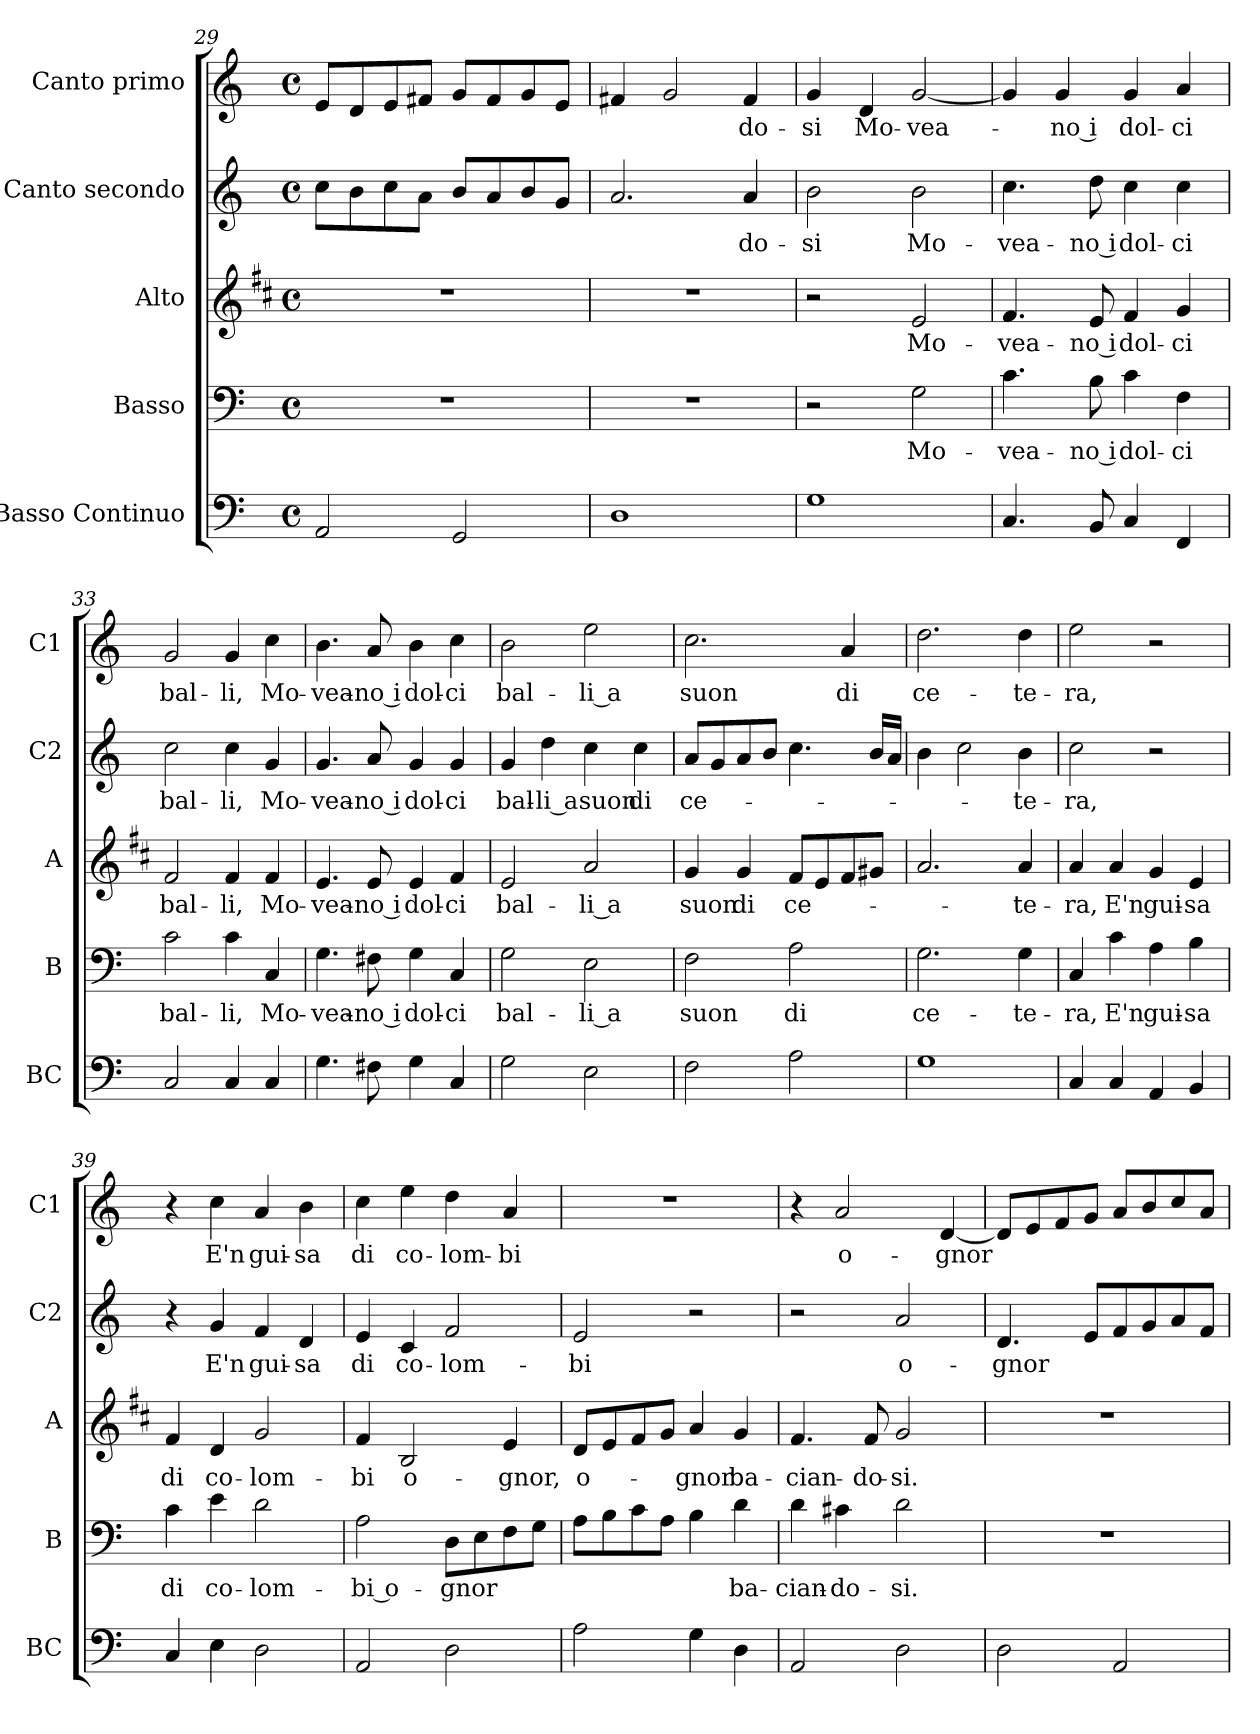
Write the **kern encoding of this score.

**kern	**kern	**text	**kern	**text	**kern	**text	**kern	**text
*part5	*part4	*part4	*part3	*part3	*part2	*part2	*part1	*part1
*staff5	*staff4	*staff4	*staff3	*staff3	*staff2	*staff2	*staff1	*staff1
*I"Basso Continuo	*I"Basso	*	*I"Alto	*	*I"Canto secondo	*	*I"Canto primo	*
*I'BC	*I'B	*	*I'A	*	*I'C2	*	*I'C1	*
*clefF4	*clefF4	*	*clefG2	*	*clefG2	*	*clefG2	*
*	*	*	*ITrd1c2	*	*	*	*	*
*k[]	*k[]	*	*k[]	*	*k[]	*	*k[]	*
*C:	*C:	*	*C:	*	*C:	*	*C:	*
*M4/4	*M4/4	*	*M4/4	*	*M4/4	*	*M4/4	*
*met(c)	*met(c)	*	*met(c)	*	*met(c)	*	*met(c)	*
=29	=29	=29	=29	=29	=29	=29	=29	=29
2AA/	1r	.	1r	.	8cc\L	.	8e/L	.
.	.	.	.	.	8b\	.	8d/	.
.	.	.	.	.	8cc\	.	8e/	.
.	.	.	.	.	8a\J	.	8f#X/J	.
2GG/	.	.	.	.	8b/L	.	8g/L	.
.	.	.	.	.	8a/	.	8f#/	.
.	.	.	.	.	8b/	.	8g/	.
.	.	.	.	.	8g/J	.	8e/J	.
=30	=30	=30	=30	=30	=30	=30	=30	=30
1D	1r	.	1r	.	2.a/	.	4f#X/	.
.	.	.	.	.	.	.	2g/	.
!	!	!	!	!	!	!LO:LY:b	!	!LO:LY:b
.	.	.	.	.	4a/	-do-	4f#/	-do-
=31	=31	=31	=31	=31	=31	=31	=31	=31
!	!	!	!	!	!	!LO:LY:b	!	!LO:LY:b
1G	2r	.	2r	.	2b\	-si	4g/	-si
!	!	!	!	!	!	!	!	!LO:LY:b
.	.	.	.	.	.	.	4d/	Mo-
!	!	!LO:LY:b	!	!LO:LY:b	!	!LO:LY:b	!	!LO:LY:b
.	2G\	Mo-	2d/	Mo-	2b\	Mo-	[2g/	-vea-
!!LO:PB:g=z
=32	=32	=32	=32	=32	=32	=32	=32	=32
!	!	!LO:LY:b	!	!LO:LY:b	!	!LO:LY:b	!	!
4.C/	4.c\	-vea-	4.e/	-vea-	4.cc\	-vea-	4g/]	.
!	!	!	!	!	!	!	!	!LO:LY:b
.	.	.	.	.	.	.	4g/	-no i
!	!	!LO:LY:b	!	!LO:LY:b	!	!LO:LY:b	!	!
8BB/	8B\	-no i	8d/	-no i	8dd\	-no i	.	.
!	!	!LO:LY:b	!	!LO:LY:b	!	!LO:LY:b	!	!LO:LY:b
4C/	4c\	dol-	4e/	dol-	4cc\	dol-	4g/	dol-
!	!	!LO:LY:b	!	!LO:LY:b	!	!LO:LY:b	!	!LO:LY:b
4FF/	4F\	-ci	4f/	-ci	4cc\	-ci	4a/	-ci
=33	=33	=33	=33	=33	=33	=33	=33	=33
!	!	!LO:LY:b	!	!LO:LY:b	!	!LO:LY:b	!	!LO:LY:b
2C/	2c\	bal-	2e/	bal-	2cc\	bal-	2g/	bal-
!	!	!LO:LY:b	!	!LO:LY:b	!	!LO:LY:b	!	!LO:LY:b
4C/	4c\	-li,	4e/	-li,	4cc\	-li,	4g/	-li,
!	!	!LO:LY:b	!	!LO:LY:b	!	!LO:LY:b	!	!LO:LY:b
4C/	4C/	Mo-	4e/	Mo-	4g/	Mo-	4cc\	Mo-
=34	=34	=34	=34	=34	=34	=34	=34	=34
!	!	!LO:LY:b	!	!LO:LY:b	!	!LO:LY:b	!	!LO:LY:b
4.G\	4.G\	-vea-	4.d/	-vea-	4.g/	-vea-	4.b\	-vea-
!	!	!LO:LY:b	!	!LO:LY:b	!	!LO:LY:b	!	!LO:LY:b
8F#X\	8F#X\	-no i	8d/	-no i	8a/	-no i	8a/	-no i
!	!	!LO:LY:b	!	!LO:LY:b	!	!LO:LY:b	!	!LO:LY:b
4G\	4G\	dol-	4d/	dol-	4g/	dol-	4b\	dol-
!	!	!LO:LY:b	!	!LO:LY:b	!	!LO:LY:b	!	!LO:LY:b
4C/	4C/	-ci	4e/	-ci	4g/	-ci	4cc\	-ci
=35	=35	=35	=35	=35	=35	=35	=35	=35
!	!	!LO:LY:b	!	!LO:LY:b	!	!LO:LY:b	!	!LO:LY:b
2G\	2G\	bal-	2d/	bal-	4g/	bal-	2b\	bal-
!	!	!	!	!	!	!LO:LY:b	!	!
.	.	.	.	.	4dd\	-li a	.	.
!	!	!LO:LY:b	!	!LO:LY:b	!	!LO:LY:b	!	!LO:LY:b
2E\	2E\	-li a	2g/	-li a	4cc\	suon	2ee\	-li a
!	!	!	!	!	!	!LO:LY:b	!	!
.	.	.	.	.	4cc\	di	.	.
=36	=36	=36	=36	=36	=36	=36	=36	=36
!	!	!LO:LY:b	!	!LO:LY:b	!	!LO:LY:b	!	!LO:LY:b
2F\	2F\	suon	4f/	suon	8a/L	ce-	2.cc\	suon
.	.	.	.	.	8g/	.	.	.
!	!	!	!	!LO:LY:b	!	!	!	!
.	.	.	4f/	di	8a/	.	.	.
.	.	.	.	.	8b/J	.	.	.
!	!	!LO:LY:b	!	!LO:LY:b	!	!	!	!
2A\	2A\	di	8e/L	ce-	4.cc\	.	.	.
.	.	.	8d/	.	.	.	.	.
!	!	!	!	!	!	!	!	!LO:LY:b
.	.	.	8e/	.	.	.	4a/	di
.	.	.	8f#X/J	.	16b/LL	.	.	.
.	.	.	.	.	16a/JJ	.	.	.
=37	=37	=37	=37	=37	=37	=37	=37	=37
!	!	!LO:LY:b	!	!	!	!	!	!LO:LY:b
1G	2.G\	ce-	2.g/	.	4b\	.	2.dd\	ce-
.	.	.	.	.	2cc\	.	.	.
!	!	!LO:LY:b	!	!LO:LY:b	!	!LO:LY:b	!	!LO:LY:b
.	4G\	-te-	4g/	-te-	4b\	-te-	4dd\	-te-
=38	=38	=38	=38	=38	=38	=38	=38	=38
!	!	!LO:LY:b	!	!LO:LY:b	!	!LO:LY:b	!	!LO:LY:b
4C/	4C/	-ra,	4g/	-ra,	2cc\	-ra,	2ee\	-ra,
!	!	!LO:LY:b	!	!LO:LY:b	!	!	!	!
4C/	4c\	E'n	4g/	E'n	.	.	.	.
!	!	!LO:LY:b	!	!LO:LY:b	!	!	!	!
4AA/	4A\	gui-	4f/	gui-	2r	.	2r	.
!	!	!LO:LY:b	!	!LO:LY:b	!	!	!	!
4BB/	4B\	-sa	4d/	-sa	.	.	.	.
!!LO:LB:g=z
=39	=39	=39	=39	=39	=39	=39	=39	=39
!	!	!LO:LY:b	!	!LO:LY:b	!	!	!	!
4C/	4c\	di	4e/	di	4r	.	4r	.
!	!	!LO:LY:b	!	!LO:LY:b	!	!LO:LY:b	!	!LO:LY:b
4E\	4e\	co-	4c/	co-	4g/	E'n	4cc\	E'n
!	!	!LO:LY:b	!	!LO:LY:b	!	!LO:LY:b	!	!LO:LY:b
2D\	2d\	-lom-	2f/	-lom-	4f/	gui-	4a/	gui-
!	!	!	!	!	!	!LO:LY:b	!	!LO:LY:b
.	.	.	.	.	4d/	-sa	4b\	-sa
=40	=40	=40	=40	=40	=40	=40	=40	=40
!	!	!LO:LY:b	!	!LO:LY:b	!	!LO:LY:b	!	!LO:LY:b
2AA/	2A\	-bi o-	4e/	-bi	4e/	di	4cc\	di
!	!	!	!	!LO:LY:b	!	!LO:LY:b	!	!LO:LY:b
.	.	.	2A/	o-	4c/	co-	4ee\	co-
!	!	!LO:LY:b	!	!	!	!LO:LY:b	!	!LO:LY:b
2D\	8D\L	-gnor	.	.	2f/	-lom-	4dd\	-lom-
.	8E\	.	.	.	.	.	.	.
!	!	!	!	!LO:LY:b	!	!	!	!LO:LY:b
.	8F\	.	4d/	-gnor,	.	.	4a/	-bi
.	8G\J	.	.	.	.	.	.	.
=41	=41	=41	=41	=41	=41	=41	=41	=41
!	!	!	!	!LO:LY:b	!	!LO:LY:b	!	!
2A\	8A\L	.	8c/L	o-	2e/	-bi	1r	.
.	8B\	.	8d/	.	.	.	.	.
.	8c\	.	8e/	.	.	.	.	.
.	8A\J	.	8f/J	.	.	.	.	.
!	!	!	!	!LO:LY:b	!	!	!	!
4G\	4B\	.	4g/	-gnor	2r	.	.	.
!	!	!LO:LY:b	!	!LO:LY:b	!	!	!	!
4D\	4d\	ba-	4f/	ba-	.	.	.	.
=42	=42	=42	=42	=42	=42	=42	=42	=42
!	!	!LO:LY:b	!	!LO:LY:b	!	!	!	!
2AA/	4d\	-cian-	4.e/	-cian-	2r	.	4r	.
!	!	!LO:LY:b	!	!	!	!	!	!LO:LY:b
.	4c#X\	-do-	.	.	.	.	2a/	o-
!	!	!	!	!LO:LY:b	!	!	!	!
.	.	.	8e/	-do-	.	.	.	.
!	!	!LO:LY:b	!	!LO:LY:b	!	!LO:LY:b	!	!
2D\	2d\	-si.	2f/	-si.	2a/	o-	.	.
!	!	!	!	!	!	!	!	!LO:LY:b
.	.	.	.	.	.	.	[4d/	-gnor
=43	=43	=43	=43	=43	=43	=43	=43	=43
!	!	!	!	!	!	!LO:LY:b	!	!
2D\	1r	.	1r	.	4.d/	-gnor	8d/L]	.
.	.	.	.	.	.	.	8e/	.
.	.	.	.	.	.	.	8f/	.
.	.	.	.	.	8e/L	.	8g/J	.
2AA/	.	.	.	.	8f/	.	8a/L	.
.	.	.	.	.	8g/	.	8b/	.
.	.	.	.	.	8a/	.	8cc/	.
.	.	.	.	.	8f/J	.	8a/J	.
=	=	=	=	=	=	=	=	=
*-	*-	*-	*-	*-	*-	*-	*-	*-
